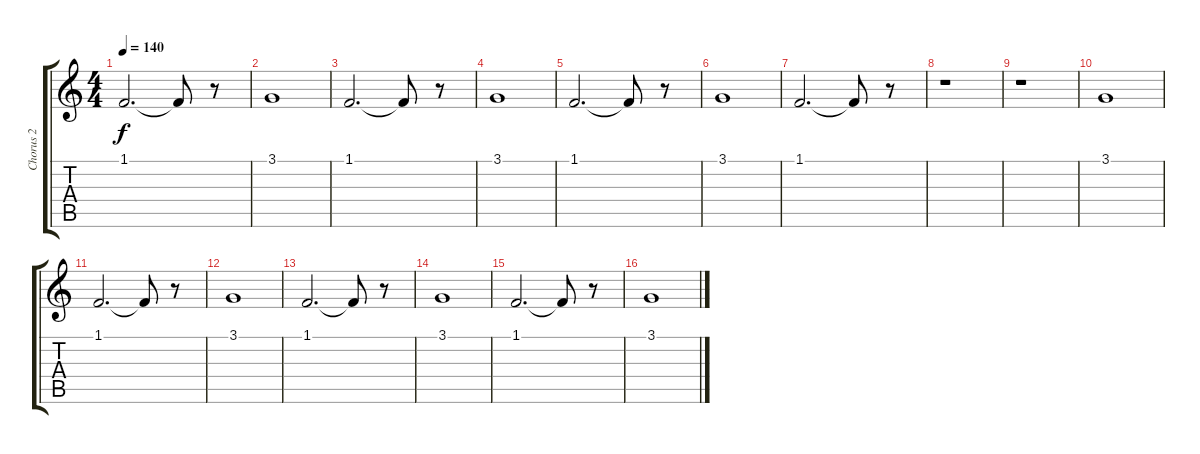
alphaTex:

\track ("Chorus 2 " "Chorus 2 ") {instrument lead2sawtooth}
\staff {score tabs}
\tuning (E4 B3 G3 D3 A2 E2) {hide}
\ts (4 4)
\tempo 140
\clef g2
\ks c
1.1.2{d dy f} 1.1{t}.8 r.8 |
3.1.1 |
1.1.2{d} 1.1{t}.8 r.8 |
3.1.1 |
1.1.2{d} 1.1{t}.8 r.8 |
3.1.1 |
1.1.2{d} 1.1{t}.8 r.8 |
r.1 |
r.1 |
3.1.1 |
1.1.2{d} 1.1{t}.8 r.8 |
3.1.1 |
1.1.2{d} 1.1{t}.8 r.8 |
3.1.1 |
1.1.2{d} 1.1{t}.8 r.8 |
3.1.1
